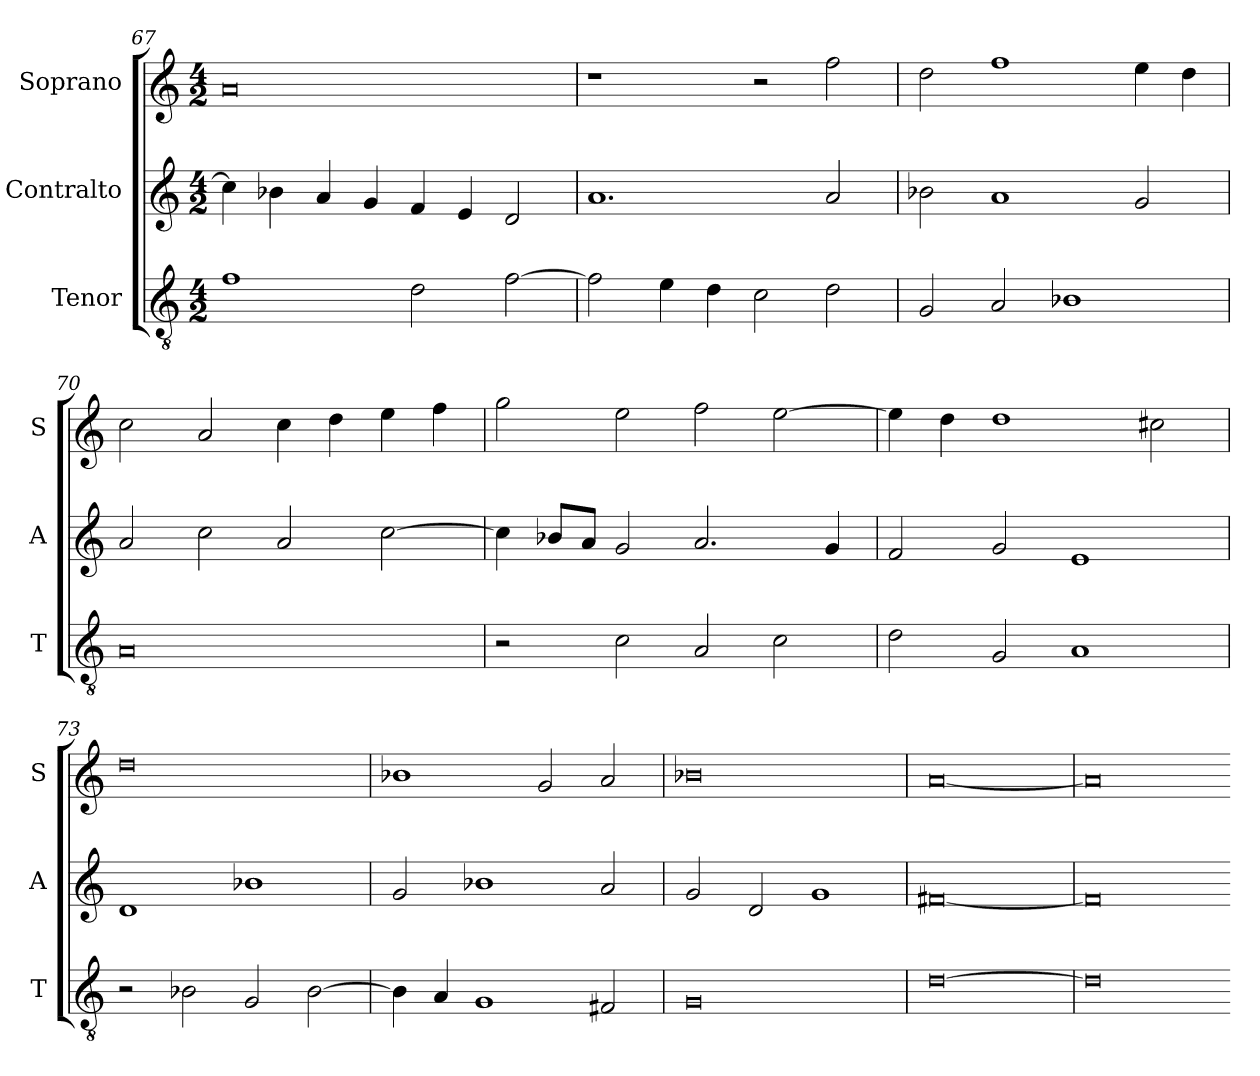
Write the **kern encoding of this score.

**kern	**kern	**kern
*part3	*part2	*part1
*staff3	*staff2	*staff1
*I"Tenor	*I"Contralto	*I"Soprano
*I'T	*I'A	*I'S
*clefGv2	*clefG2	*clefG2
*k[]	*k[]	*k[]
*D:dor	*D:dor	*D:dor
*M4/2	*M4/2	*M4/2
=67	=67	=67
1f	4cc]	0a
.	4b-X	.
.	4a	.
.	4g	.
2d	4f	.
.	4e	.
[2f	2d	.
=68	=68	=68
2f]	1.a	1r
4e	.	.
4d	.	.
2c	.	2r
2d	2a	2ff
=69	=69	=69
2G	2b-X	2dd
2A	1a	1ff
1B-X	.	.
.	2g	4ee
.	.	4dd
=70	=70	=70
0A	2a	2cc
.	2cc	2a
.	2a	4cc
.	.	4dd
.	[2cc	4ee
.	.	4ff
=71	=71	=71
2r	4cc]	2gg
.	8b-X/L	.
.	8a/J	.
2c	2g	2ee
2A	2.a	2ff
2c	.	[2ee
.	4g	.
=72	=72	=72
2d	2f	4ee]
.	.	4dd
2G	2g	1dd
1A	1e	.
.	.	2cc#X
=73	=73	=73
2r	1d	0dd
2B-X	.	.
2G	1b-X	.
[2B-	.	.
=74	=74	=74
4B-]	2g	1b-X
4A	.	.
1G	1b-X	.
.	.	2g
2F#X	2a	2a
=75	=75	=75
0G	2g	0b-X
.	2d	.
.	1g	.
=76	=76	=76
[0d	[0f#X	[0a
=77	=77	=77
0d]	0f#]	0a]
=-	=-	=-
*-	*-	*-
